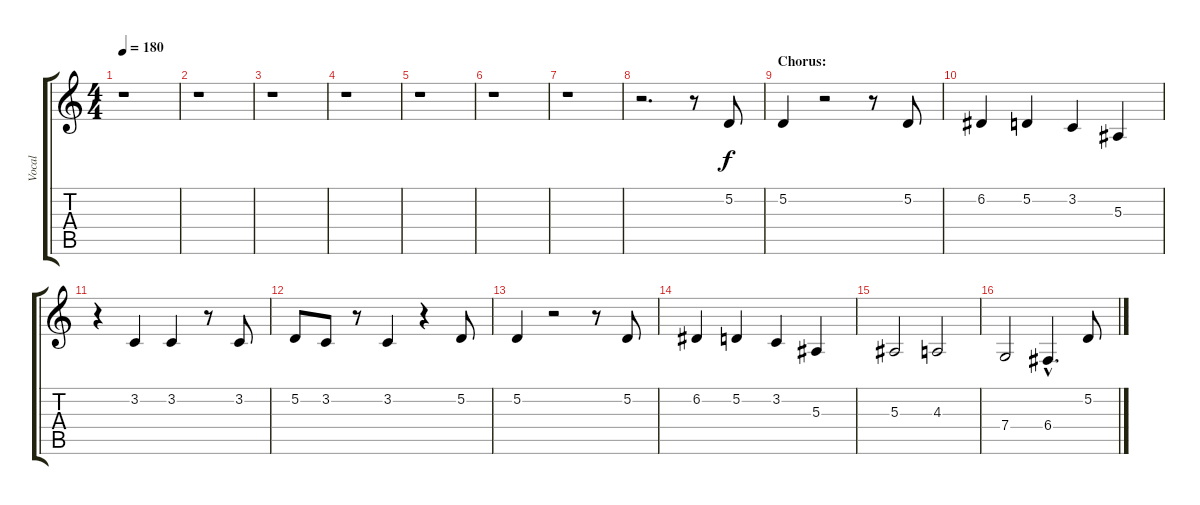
\track ("Vocal" "Vocal") {instrument oboe}
\staff {score tabs}
\tuning (D4 A3 F3 C3 G2 D2) {hide}
\ts (4 4)
\tempo 180
\clef g2
\ks c
r.1{dy f} |
r.1 |
r.1 |
r.1 |
r.1 |
r.1 |
r.1 |
r.2{d} r.8 5.2.8 |
\section ("" "Chorus:")
5.2.4 r.2 r.8 5.2.8 |
6.2.4 5.2.4 3.2.4 5.3.4 |
r.4 3.2.4 3.2.4 r.8 3.2.8 |
5.2.8 3.2.8 r.8 3.2.4 r.4 5.2.8 |
5.2.4 r.2 r.8 5.2.8 |
6.2.4 5.2.4 3.2.4 5.3.4 |
5.3.2 4.3.2 |
7.4.2 6.4{hac}.4{d} 5.2.8
